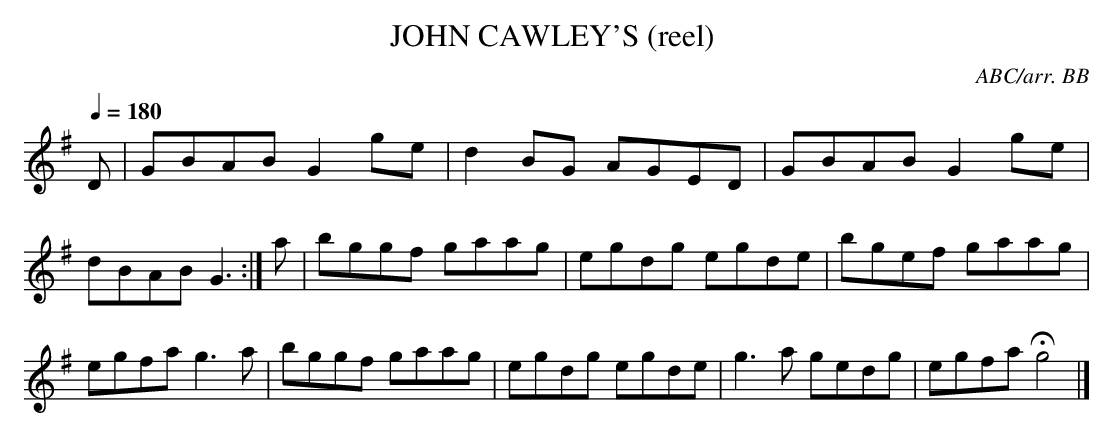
X:1
T:JOHN CAWLEY'S (reel) \
C:ABC/arr. BB\
M:4/4\
L:1/8\
Q:1/4=180\
K:G\
D|GBAB G2ge|d2BG AGED|GBAB G2ge|dBAB G3:|\
a|bggf gaag|egdg egde|bgef gaag|egfa g3a|\
bggf gaag|egdg egde|g3 a gedg|egfa Hg4|]\
\
\
